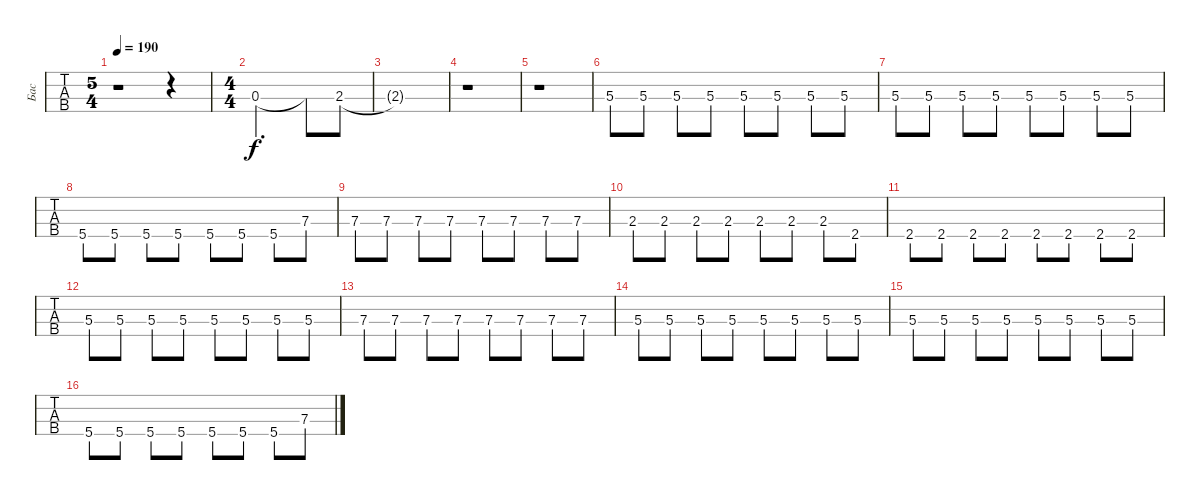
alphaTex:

\track ("Бас" "Бас") {instrument electricbasspick}
\staff {tabs}
\tuning (G2 D2 A1 E1) {hide}
\ts (5 4)
\tempo 190
\clef f4
\ks c
r.1{dy f} r.4 |
\ts (4 4)
0.3.2{d} 0.3{t}.8 2.3.8 |
2.3{t}.1 |
r.1 |
r.1 |
5.3.8 5.3.8 5.3.8 5.3.8 5.3.8 5.3.8 5.3.8 5.3.8 |
5.3.8 5.3.8 5.3.8 5.3.8 5.3.8 5.3.8 5.3.8 5.3.8 |
5.4.8 5.4.8 5.4.8 5.4.8 5.4.8 5.4.8 5.4.8 7.3.8 |
7.3.8 7.3.8 7.3.8 7.3.8 7.3.8 7.3.8 7.3.8 7.3.8 |
2.3.8 2.3.8 2.3.8 2.3.8 2.3.8 2.3.8 2.3.8 2.4.8 |
2.4.8 2.4.8 2.4.8 2.4.8 2.4.8 2.4.8 2.4.8 2.4.8 |
5.3.8 5.3.8 5.3.8 5.3.8 5.3.8 5.3.8 5.3.8 5.3.8 |
7.3.8 7.3.8 7.3.8 7.3.8 7.3.8 7.3.8 7.3.8 7.3.8 |
5.3.8 5.3.8 5.3.8 5.3.8 5.3.8 5.3.8 5.3.8 5.3.8 |
5.3.8 5.3.8 5.3.8 5.3.8 5.3.8 5.3.8 5.3.8 5.3.8 |
5.4.8 5.4.8 5.4.8 5.4.8 5.4.8 5.4.8 5.4.8 7.3.8
